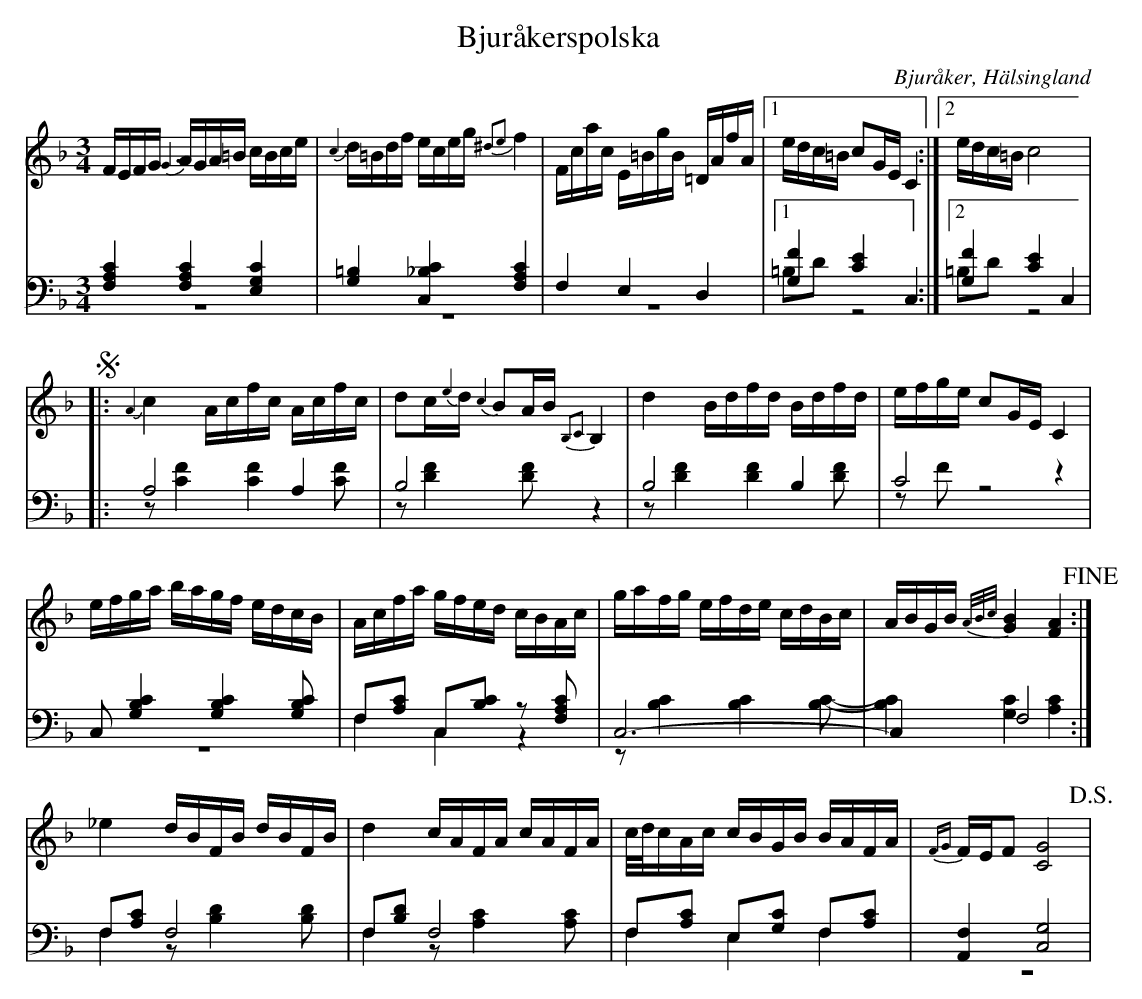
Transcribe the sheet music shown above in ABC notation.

X:1
T: Bjuråkerspolska
O: Bjuråker, Hälsingland
M: 3/4
L: 1/16
K: F
V:1
V:2
V:3 merge
V:1
FEFG {G3}AGA=B cBce|{c3}d=Bdf eceg {^d2e2}f4|Fcac E=BgB =DAfA|1 edc=B c2GE C4:|2 edc=B c8 |
!segno! |:{A2}c4 Acfc Acfc|d2c{e2}d {c2}B2AB {B,2C2}B,4|d4 Bdfd Bdfd|efge c2GE C4|
efga bagf edcB|Acfa gfed cBAc|gafg efde cdBc|ABGB {A/B/c/}[G4B4] [F4A4] !fine!:|
_e4 dBFB dBFB|d4 cAFA cAFA|c/d/cAc cBGB BAFA|{FG}FEF2 [C8G8] !D.S.!|
V:2 clef=bass
[F,4A,4C4] [F,4A,4C4] [E,4G,4C4]|[G,4=B,4] [C,4_B,4C4] [F,4A,4C4]|F,4 E,4 D,4|1 [G,4F4] [C4E4] C,4:|2 [G,4F4] [C4E4] C,4 |
|:A,8 A,4|B,8 z4|B,8  B,4|C8 z4|
C,2 [G,4B,4C4] [G,4B,4C4] [G,2B,2C2]|F,2[A,2C2] C,2[B,2C2] z2 [F,2A,2C2]|C,12-|C,4 F,8:|
F,2[A,2C2] F,8|F,2[B,2D2] F,8|F,2[A,2C2] E,2[G,2C2] F,2[A,2C2]|[A,,4F,4] [C,8G,8] |
V:3 clef=bass
z12|z12|z12|1 =B,2D2 z8:|2 =B,2D2 z8|
|:z2 [C4F4] [C4F4] [C2F2]|z2 [D4F4] [D2F2] z4|z2 [D4F4] [D4F4] [D2F2]|z2 F2 z8|
z12|F,4 C,4 z4|z2 [B,4C4] [B,4C4] [B,2C2]-|[B,4C4] [G,4C4] [A,4C4]:|
F,4 z2 [B,4D4] [B,2D2]|F,4 z2 [A,4C4] [A,2C2]|F,4 E,4 F,4|z12|
